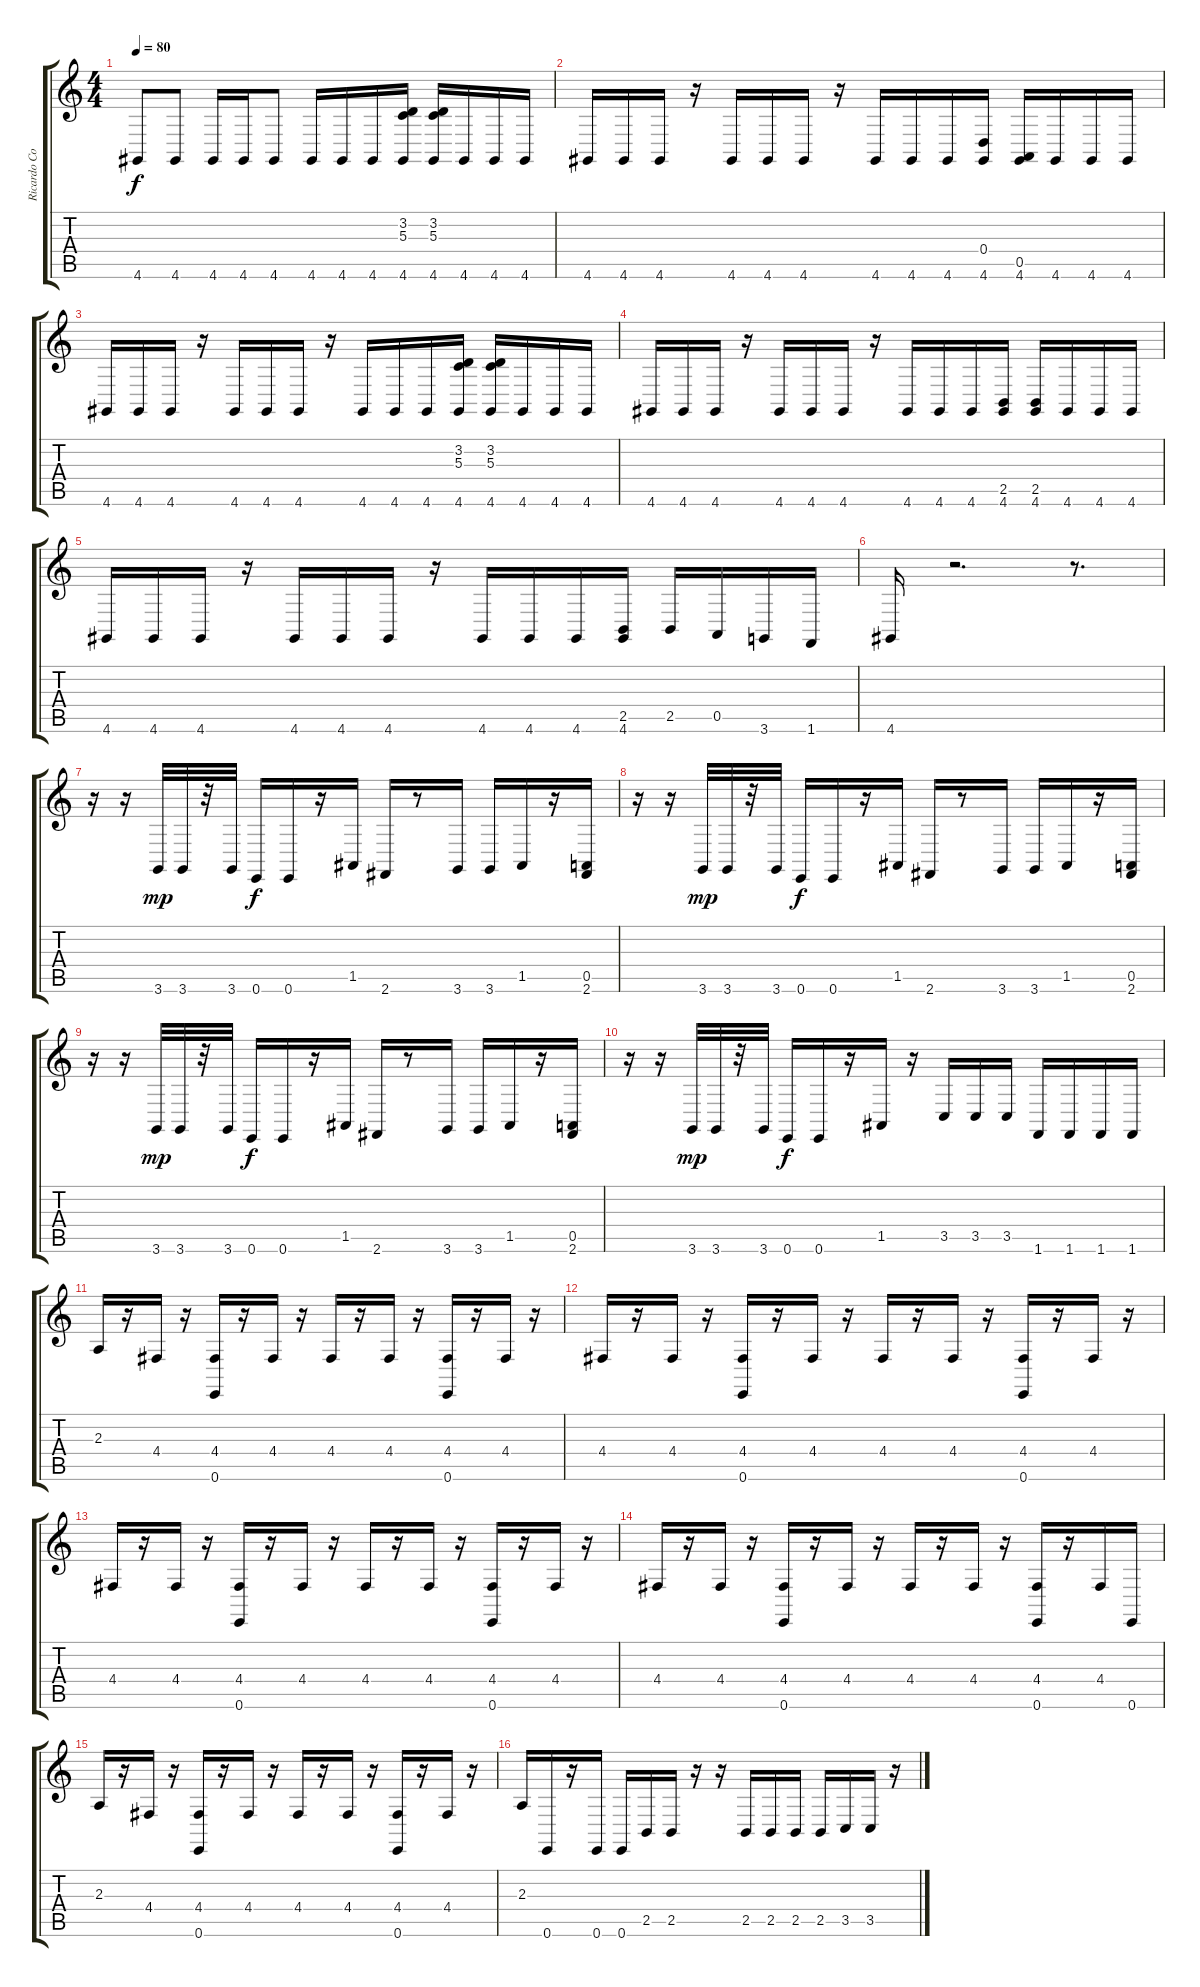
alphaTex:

\track ("Ricardo Confessori" "Ricardo Co") {instrument electricpiano2}
\staff {score tabs}
\tuning (E4 B3 G3 D3 A2 E2) {hide}
\ts (4 4)
\tempo 80
\clef g2
\ks c
4.6.8{dy f} 4.6.8 4.6.16 4.6.16 4.6.8 4.6.16 4.6.16 4.6.16 (3.2 5.3 4.6).16 (3.2 5.3 4.6).16 4.6.16 4.6.16 4.6.16 |
4.6.16 4.6.16 4.6.16 r.16 4.6.16 4.6.16 4.6.16 r.16 4.6.16 4.6.16 4.6.16 (0.4 4.6).16 (0.5 4.6).16 4.6.16 4.6.16 4.6.16 |
4.6.16 4.6.16 4.6.16 r.16 4.6.16 4.6.16 4.6.16 r.16 4.6.16 4.6.16 4.6.16 (3.2 5.3 4.6).16 (3.2 5.3 4.6).16 4.6.16 4.6.16 4.6.16 |
4.6.16 4.6.16 4.6.16 r.16 4.6.16 4.6.16 4.6.16 r.16 4.6.16 4.6.16 4.6.16 (2.5 4.6).16 (2.5 4.6).16 4.6.16 4.6.16 4.6.16 |
4.6.16 4.6.16 4.6.16 r.16 4.6.16 4.6.16 4.6.16 r.16 4.6.16 4.6.16 4.6.16 (2.5 4.6).16 2.5.16 0.5.16 3.6.16 1.6.16 |
4.6.16 r.2{d} r.8{d} |
r.16 r.16 3.6.32{dy mp} 3.6.32 r.32 3.6.32 0.6.16{dy f} 0.6.16 r.16 1.5.16 2.6.16 r.8 3.6.16 3.6.16 1.5.16 r.16 (0.5 2.6).16 |
r.16 r.16 3.6.32{dy mp} 3.6.32 r.32 3.6.32 0.6.16{dy f} 0.6.16 r.16 1.5.16 2.6.16 r.8 3.6.16 3.6.16 1.5.16 r.16 (0.5 2.6).16 |
r.16 r.16 3.6.32{dy mp} 3.6.32 r.32 3.6.32 0.6.16{dy f} 0.6.16 r.16 1.5.16 2.6.16 r.8 3.6.16 3.6.16 1.5.16 r.16 (0.5 2.6).16 |
r.16 r.16 3.6.32{dy mp} 3.6.32 r.32 3.6.32 0.6.16{dy f} 0.6.16 r.16 1.5.16 r.16 3.5.16 3.5.16 3.5.16 1.6.16 1.6.16 1.6.16 1.6.16 |
2.3.16 r.16 4.4.16 r.16 (4.4 0.6).16 r.16 4.4.16 r.16 4.4.16 r.16 4.4.16 r.16 (4.4 0.6).16 r.16 4.4.16 r.16 |
4.4.16 r.16 4.4.16 r.16 (4.4 0.6).16 r.16 4.4.16 r.16 4.4.16 r.16 4.4.16 r.16 (4.4 0.6).16 r.16 4.4.16 r.16 |
4.4.16 r.16 4.4.16 r.16 (4.4 0.6).16 r.16 4.4.16 r.16 4.4.16 r.16 4.4.16 r.16 (4.4 0.6).16 r.16 4.4.16 r.16 |
4.4.16 r.16 4.4.16 r.16 (4.4 0.6).16 r.16 4.4.16 r.16 4.4.16 r.16 4.4.16 r.16 (4.4 0.6).16 r.16 4.4.16 0.6.16 |
2.3.16 r.16 4.4.16 r.16 (4.4 0.6).16 r.16 4.4.16 r.16 4.4.16 r.16 4.4.16 r.16 (4.4 0.6).16 r.16 4.4.16 r.16 |
2.3.16 0.6.16 r.16 0.6.16 0.6.16 2.5.16 2.5.16 r.16 r.16 2.5.16 2.5.16 2.5.16 2.5.16 3.5.16 3.5.16 r.16
